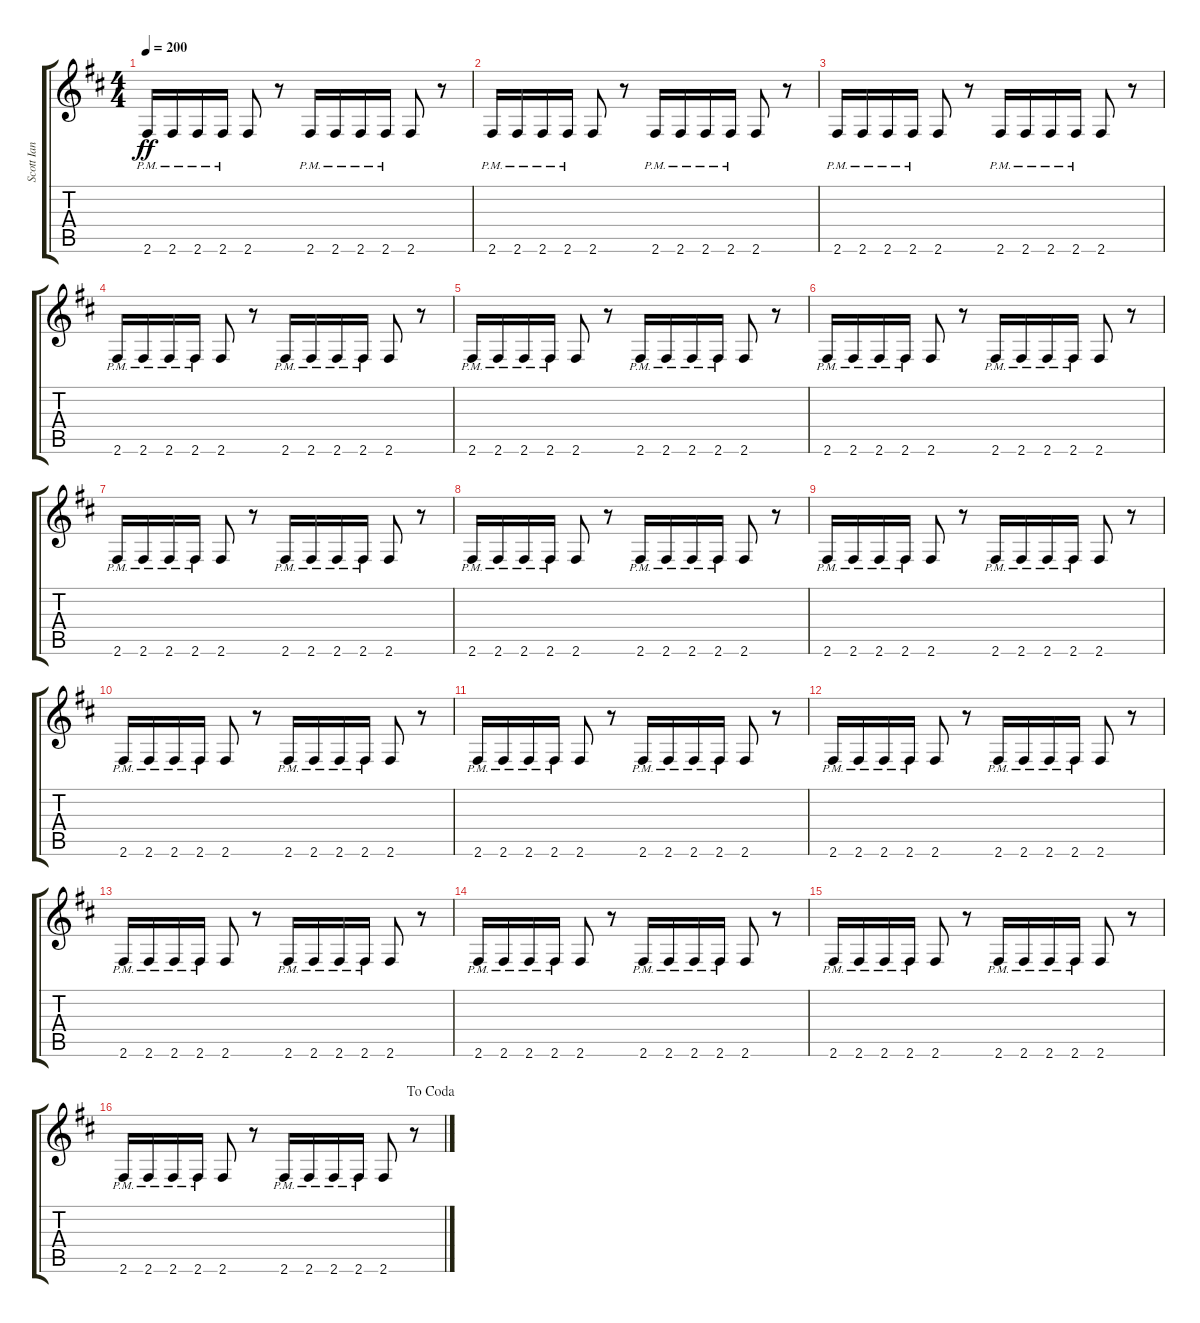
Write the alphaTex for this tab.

\track ("Scott Ian" "Scott Ian") {instrument distortionguitar}
\staff {score tabs}
\tuning (E4 B3 G3 D3 A2 E2) {hide}
\ts (4 4)
\tempo 200
\clef g2
\ks d
2.6{pm}.16{dy ff} 2.6{pm}.16 2.6{pm}.16 2.6{pm}.16 2.6.8 r.8 2.6{pm}.16 2.6{pm}.16 2.6{pm}.16 2.6{pm}.16 2.6.8 r.8 |
2.6{pm}.16 2.6{pm}.16 2.6{pm}.16 2.6{pm}.16 2.6.8 r.8 2.6{pm}.16 2.6{pm}.16 2.6{pm}.16 2.6{pm}.16 2.6.8 r.8 |
2.6{pm}.16 2.6{pm}.16 2.6{pm}.16 2.6{pm}.16 2.6.8 r.8 2.6{pm}.16 2.6{pm}.16 2.6{pm}.16 2.6{pm}.16 2.6.8 r.8 |
2.6{pm}.16 2.6{pm}.16 2.6{pm}.16 2.6{pm}.16 2.6.8 r.8 2.6{pm}.16 2.6{pm}.16 2.6{pm}.16 2.6{pm}.16 2.6.8 r.8 |
2.6{pm}.16 2.6{pm}.16 2.6{pm}.16 2.6{pm}.16 2.6.8 r.8 2.6{pm}.16 2.6{pm}.16 2.6{pm}.16 2.6{pm}.16 2.6.8 r.8 |
2.6{pm}.16 2.6{pm}.16 2.6{pm}.16 2.6{pm}.16 2.6.8 r.8 2.6{pm}.16 2.6{pm}.16 2.6{pm}.16 2.6{pm}.16 2.6.8 r.8 |
2.6{pm}.16 2.6{pm}.16 2.6{pm}.16 2.6{pm}.16 2.6.8 r.8 2.6{pm}.16 2.6{pm}.16 2.6{pm}.16 2.6{pm}.16 2.6.8 r.8 |
2.6{pm}.16 2.6{pm}.16 2.6{pm}.16 2.6{pm}.16 2.6.8 r.8 2.6{pm}.16 2.6{pm}.16 2.6{pm}.16 2.6{pm}.16 2.6.8 r.8 |
2.6{pm}.16 2.6{pm}.16 2.6{pm}.16 2.6{pm}.16 2.6.8 r.8 2.6{pm}.16 2.6{pm}.16 2.6{pm}.16 2.6{pm}.16 2.6.8 r.8 |
2.6{pm}.16 2.6{pm}.16 2.6{pm}.16 2.6{pm}.16 2.6.8 r.8 2.6{pm}.16 2.6{pm}.16 2.6{pm}.16 2.6{pm}.16 2.6.8 r.8 |
2.6{pm}.16 2.6{pm}.16 2.6{pm}.16 2.6{pm}.16 2.6.8 r.8 2.6{pm}.16 2.6{pm}.16 2.6{pm}.16 2.6{pm}.16 2.6.8 r.8 |
2.6{pm}.16 2.6{pm}.16 2.6{pm}.16 2.6{pm}.16 2.6.8 r.8 2.6{pm}.16 2.6{pm}.16 2.6{pm}.16 2.6{pm}.16 2.6.8 r.8 |
2.6{pm}.16 2.6{pm}.16 2.6{pm}.16 2.6{pm}.16 2.6.8 r.8 2.6{pm}.16 2.6{pm}.16 2.6{pm}.16 2.6{pm}.16 2.6.8 r.8 |
2.6{pm}.16 2.6{pm}.16 2.6{pm}.16 2.6{pm}.16 2.6.8 r.8 2.6{pm}.16 2.6{pm}.16 2.6{pm}.16 2.6{pm}.16 2.6.8 r.8 |
2.6{pm}.16 2.6{pm}.16 2.6{pm}.16 2.6{pm}.16 2.6.8 r.8 2.6{pm}.16 2.6{pm}.16 2.6{pm}.16 2.6{pm}.16 2.6.8 r.8 |
\jump dacoda
2.6{pm}.16 2.6{pm}.16 2.6{pm}.16 2.6{pm}.16 2.6.8 r.8 2.6{pm}.16 2.6{pm}.16 2.6{pm}.16 2.6{pm}.16 2.6.8 r.8
